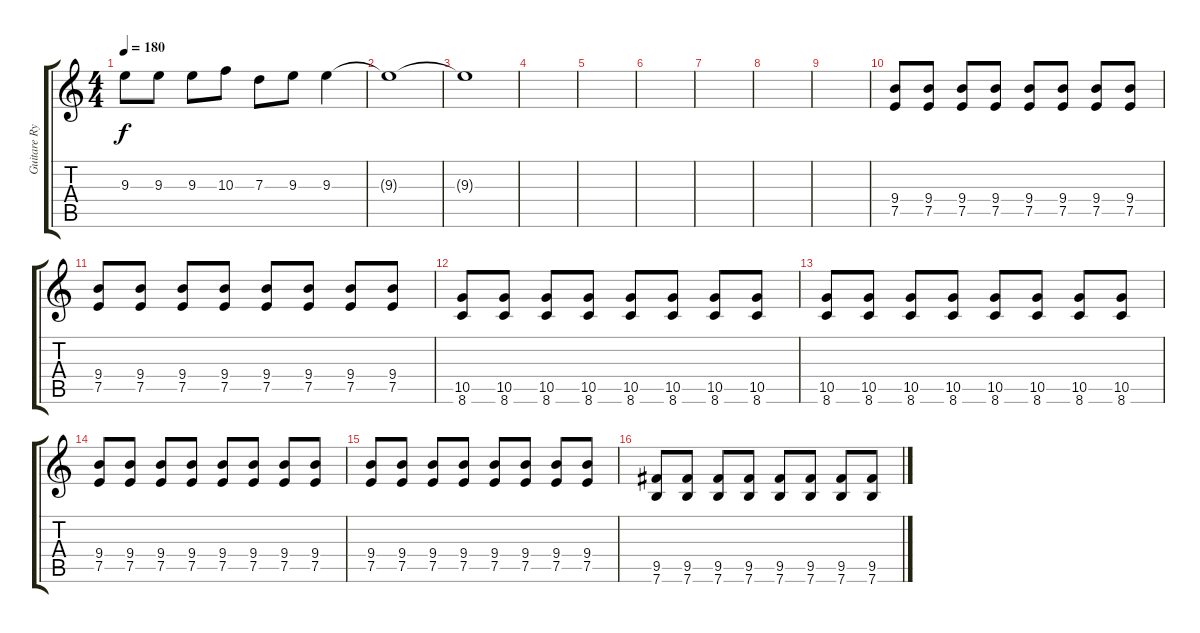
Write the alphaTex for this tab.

\track ("Guitare Rythmique " "Guitare Ry") {instrument distortionguitar}
\staff {score tabs}
\tuning (E4 B3 G3 D3 A2 E2) {hide}
\ts (4 4)
\tempo 180
\clef g2
\ks c
9.3{t}.8{dy f} 9.3.8 9.3.8 10.3.8 7.3.8 9.3.8 9.3.4 |
9.3{t}.1{volume 0} |
9.3{t}.1 |
|
|
|
|
|
|
(9.4 7.5).8{volume 8} (9.4 7.5).8 (9.4 7.5).8 (9.4 7.5).8 (9.4 7.5).8 (9.4 7.5).8 (9.4 7.5).8 (9.4 7.5).8 |
(9.4 7.5).8 (9.4 7.5).8 (9.4 7.5).8 (9.4 7.5).8 (9.4 7.5).8 (9.4 7.5).8 (9.4 7.5).8 (9.4 7.5).8 |
(10.5 8.6).8 (10.5 8.6).8 (10.5 8.6).8 (10.5 8.6).8 (10.5 8.6).8 (10.5 8.6).8 (10.5 8.6).8 (10.5 8.6).8 |
(10.5 8.6).8 (10.5 8.6).8 (10.5 8.6).8 (10.5 8.6).8 (10.5 8.6).8 (10.5 8.6).8 (10.5 8.6).8 (10.5 8.6).8 |
(9.4 7.5).8 (9.4 7.5).8 (9.4 7.5).8 (9.4 7.5).8 (9.4 7.5).8 (9.4 7.5).8 (9.4 7.5).8 (9.4 7.5).8 |
(9.4 7.5).8 (9.4 7.5).8 (9.4 7.5).8 (9.4 7.5).8 (9.4 7.5).8 (9.4 7.5).8 (9.4 7.5).8 (9.4 7.5).8 |
(9.5 7.6).8 (9.5 7.6).8 (9.5 7.6).8 (9.5 7.6).8 (9.5 7.6).8 (9.5 7.6).8 (9.5 7.6).8 (9.5 7.6).8
